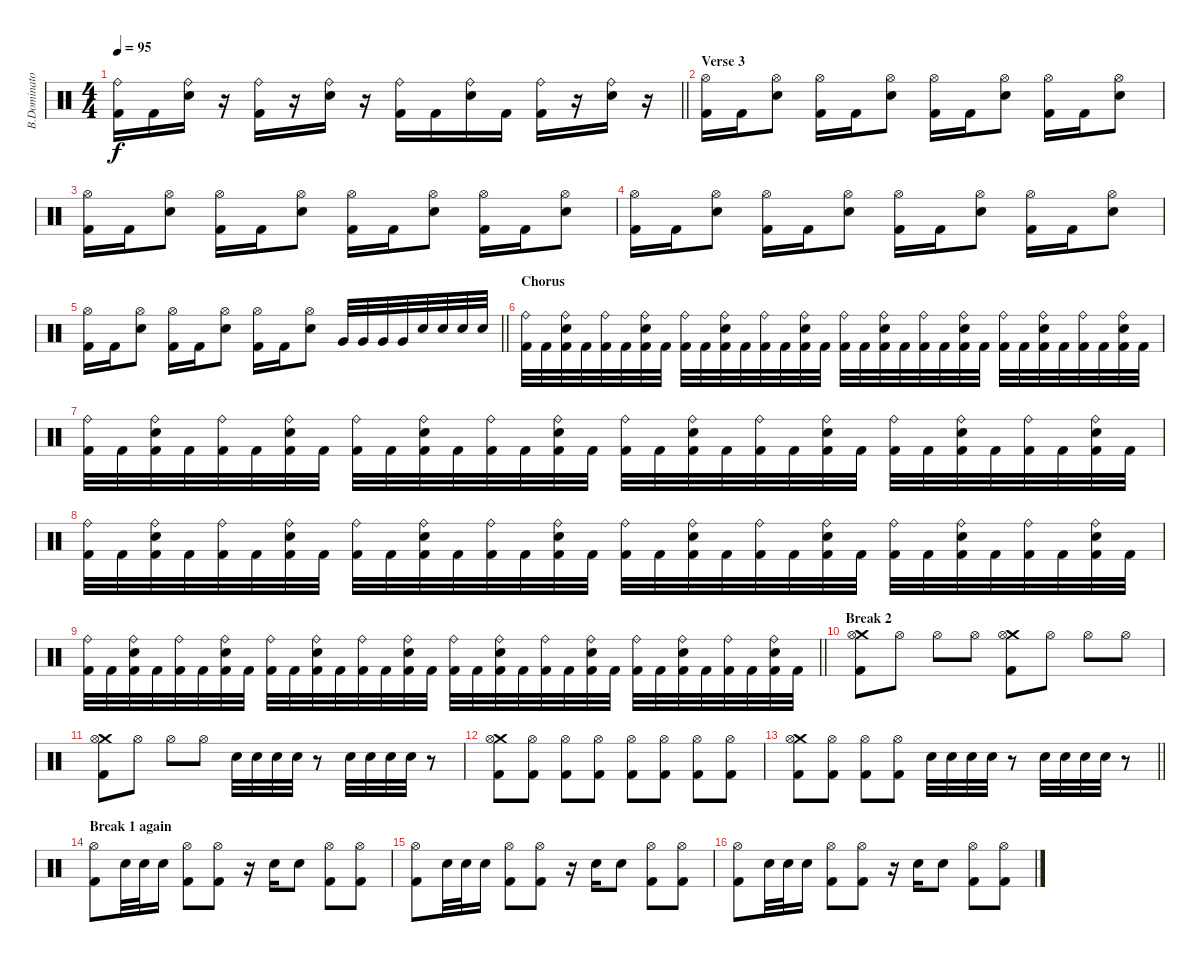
\track ("B.Dominator" "B.Dominato") {instrument percussion}
\staff {score}
\articulation defaults
\ts (4 4)
\tempo 95
\clef neutral
\barLineRight lightlight
\ks c
("Ride (bell)" "Kick (hit) 2").16{dy f} "Kick (hit) 2".16 ("Ride (bell)" "Snare (hit) 2").16 r.16 ("Ride (bell)" "Kick (hit) 2").16 r.16 ("Ride (bell)" "Snare (hit) 2").16 r.16 ("Ride (bell)" "Kick (hit) 2").16 "Kick (hit) 2".16 ("Ride (bell)" "Snare (hit) 2").16 "Kick (hit) 2".16 ("Ride (bell)" "Kick (hit) 2").16 r.16 ("Ride (bell)" "Snare (hit) 2").16 r.16 |
\section ("" "Verse 3")
("Hi-Hat (open)" "Kick (hit) 2").16 "Kick (hit) 2".16 ("Hi-Hat (open)" "Snare (hit) 2").8 ("Hi-Hat (open)" "Kick (hit) 2").16 "Kick (hit) 2".16 ("Hi-Hat (open)" "Snare (hit) 2").8 ("Hi-Hat (open)" "Kick (hit) 2").16 "Kick (hit) 2".16 ("Hi-Hat (open)" "Snare (hit) 2").8 ("Hi-Hat (open)" "Kick (hit) 2").16 "Kick (hit) 2".16 ("Hi-Hat (open)" "Snare (hit) 2").8 |
("Hi-Hat (open)" "Kick (hit) 2").16 "Kick (hit) 2".16 ("Hi-Hat (open)" "Snare (hit) 2").8 ("Hi-Hat (open)" "Kick (hit) 2").16 "Kick (hit) 2".16 ("Hi-Hat (open)" "Snare (hit) 2").8 ("Hi-Hat (open)" "Kick (hit) 2").16 "Kick (hit) 2".16 ("Hi-Hat (open)" "Snare (hit) 2").8 ("Hi-Hat (open)" "Kick (hit) 2").16 "Kick (hit) 2".16 ("Hi-Hat (open)" "Snare (hit) 2").8 |
("Hi-Hat (open)" "Kick (hit) 2").16 "Kick (hit) 2".16 ("Hi-Hat (open)" "Snare (hit) 2").8 ("Hi-Hat (open)" "Kick (hit) 2").16 "Kick (hit) 2".16 ("Hi-Hat (open)" "Snare (hit) 2").8 ("Hi-Hat (open)" "Kick (hit) 2").16 "Kick (hit) 2".16 ("Hi-Hat (open)" "Snare (hit) 2").8 ("Hi-Hat (open)" "Kick (hit) 2").16 "Kick (hit) 2".16 ("Hi-Hat (open)" "Snare (hit) 2").8 |
\barLineRight lightlight
("Hi-Hat (open)" "Kick (hit) 2").16 "Kick (hit) 2".16 ("Hi-Hat (open)" "Snare (hit) 2").8 ("Hi-Hat (open)" "Kick (hit) 2").16 "Kick (hit) 2".16 ("Hi-Hat (open)" "Snare (hit) 2").8 ("Hi-Hat (open)" "Kick (hit) 2").16 "Kick (hit) 2".16 ("Hi-Hat (open)" "Snare (hit) 2").8 "Very Low Tom (hit)".32 "Very Low Tom (hit)".32 "Very Low Tom (hit)".32 "Very Low Tom (hit)".32 "Electric Snare (hit)".32 "Electric Snare (hit)".32 "Electric Snare (hit)".32 "Electric Snare (hit)".32 |
\section ("" "Chorus")
("Ride (bell)" "Kick (hit) 2").32 "Kick (hit) 2".32 ("Ride (bell)" "Snare (hit) 2" "Kick (hit) 2").32 "Kick (hit) 2".32 ("Ride (bell)" "Kick (hit) 2").32 "Kick (hit) 2".32 ("Ride (bell)" "Snare (hit) 2" "Kick (hit) 2").32 "Kick (hit) 2".32 ("Ride (bell)" "Kick (hit) 2").32 "Kick (hit) 2".32 ("Ride (bell)" "Snare (hit) 2" "Kick (hit) 2").32 "Kick (hit) 2".32 ("Ride (bell)" "Kick (hit) 2").32 "Kick (hit) 2".32 ("Ride (bell)" "Snare (hit) 2" "Kick (hit) 2").32 "Kick (hit) 2".32 ("Ride (bell)" "Kick (hit) 2").32 "Kick (hit) 2".32 ("Ride (bell)" "Snare (hit) 2" "Kick (hit) 2").32 "Kick (hit) 2".32 ("Ride (bell)" "Kick (hit) 2").32 "Kick (hit) 2".32 ("Ride (bell)" "Snare (hit) 2" "Kick (hit) 2").32 "Kick (hit) 2".32 ("Ride (bell)" "Kick (hit) 2").32 "Kick (hit) 2".32 ("Ride (bell)" "Snare (hit) 2" "Kick (hit) 2").32 "Kick (hit) 2".32 ("Ride (bell)" "Kick (hit) 2").32 "Kick (hit) 2".32 ("Ride (bell)" "Snare (hit) 2" "Kick (hit) 2").32 "Kick (hit) 2".32 |
("Ride (bell)" "Kick (hit) 2").32 "Kick (hit) 2".32 ("Ride (bell)" "Snare (hit) 2" "Kick (hit) 2").32 "Kick (hit) 2".32 ("Ride (bell)" "Kick (hit) 2").32 "Kick (hit) 2".32 ("Ride (bell)" "Snare (hit) 2" "Kick (hit) 2").32 "Kick (hit) 2".32 ("Ride (bell)" "Kick (hit) 2").32 "Kick (hit) 2".32 ("Ride (bell)" "Snare (hit) 2" "Kick (hit) 2").32 "Kick (hit) 2".32 ("Ride (bell)" "Kick (hit) 2").32 "Kick (hit) 2".32 ("Ride (bell)" "Snare (hit) 2" "Kick (hit) 2").32 "Kick (hit) 2".32 ("Ride (bell)" "Kick (hit) 2").32 "Kick (hit) 2".32 ("Ride (bell)" "Snare (hit) 2" "Kick (hit) 2").32 "Kick (hit) 2".32 ("Ride (bell)" "Kick (hit) 2").32 "Kick (hit) 2".32 ("Ride (bell)" "Snare (hit) 2" "Kick (hit) 2").32 "Kick (hit) 2".32 ("Ride (bell)" "Kick (hit) 2").32 "Kick (hit) 2".32 ("Ride (bell)" "Snare (hit) 2" "Kick (hit) 2").32 "Kick (hit) 2".32 ("Ride (bell)" "Kick (hit) 2").32 "Kick (hit) 2".32 ("Ride (bell)" "Snare (hit) 2" "Kick (hit) 2").32 "Kick (hit) 2".32 |
("Ride (bell)" "Kick (hit) 2").32 "Kick (hit) 2".32 ("Ride (bell)" "Snare (hit) 2" "Kick (hit) 2").32 "Kick (hit) 2".32 ("Ride (bell)" "Kick (hit) 2").32 "Kick (hit) 2".32 ("Ride (bell)" "Snare (hit) 2" "Kick (hit) 2").32 "Kick (hit) 2".32 ("Ride (bell)" "Kick (hit) 2").32 "Kick (hit) 2".32 ("Ride (bell)" "Snare (hit) 2" "Kick (hit) 2").32 "Kick (hit) 2".32 ("Ride (bell)" "Kick (hit) 2").32 "Kick (hit) 2".32 ("Ride (bell)" "Snare (hit) 2" "Kick (hit) 2").32 "Kick (hit) 2".32 ("Ride (bell)" "Kick (hit) 2").32 "Kick (hit) 2".32 ("Ride (bell)" "Snare (hit) 2" "Kick (hit) 2").32 "Kick (hit) 2".32 ("Ride (bell)" "Kick (hit) 2").32 "Kick (hit) 2".32 ("Ride (bell)" "Snare (hit) 2" "Kick (hit) 2").32 "Kick (hit) 2".32 ("Ride (bell)" "Kick (hit) 2").32 "Kick (hit) 2".32 ("Ride (bell)" "Snare (hit) 2" "Kick (hit) 2").32 "Kick (hit) 2".32 ("Ride (bell)" "Kick (hit) 2").32 "Kick (hit) 2".32 ("Ride (bell)" "Snare (hit) 2" "Kick (hit) 2").32 "Kick (hit) 2".32 |
\barLineRight lightlight
("Ride (bell)" "Kick (hit) 2").32 "Kick (hit) 2".32 ("Ride (bell)" "Snare (hit) 2" "Kick (hit) 2").32 "Kick (hit) 2".32 ("Ride (bell)" "Kick (hit) 2").32 "Kick (hit) 2".32 ("Ride (bell)" "Snare (hit) 2" "Kick (hit) 2").32 "Kick (hit) 2".32 ("Ride (bell)" "Kick (hit) 2").32 "Kick (hit) 2".32 ("Ride (bell)" "Snare (hit) 2" "Kick (hit) 2").32 "Kick (hit) 2".32 ("Ride (bell)" "Kick (hit) 2").32 "Kick (hit) 2".32 ("Ride (bell)" "Snare (hit) 2" "Kick (hit) 2").32 "Kick (hit) 2".32 ("Ride (bell)" "Kick (hit) 2").32 "Kick (hit) 2".32 ("Ride (bell)" "Snare (hit) 2" "Kick (hit) 2").32 "Kick (hit) 2".32 ("Ride (bell)" "Kick (hit) 2").32 "Kick (hit) 2".32 ("Ride (bell)" "Snare (hit) 2" "Kick (hit) 2").32 "Kick (hit) 2".32 ("Ride (bell)" "Kick (hit) 2").32 "Kick (hit) 2".32 ("Ride (bell)" "Snare (hit) 2" "Kick (hit) 2").32 "Kick (hit) 2".32 ("Ride (bell)" "Kick (hit) 2").32 "Kick (hit) 2".32 ("Ride (bell)" "Snare (hit) 2" "Kick (hit) 2").32 "Kick (hit) 2".32 |
\section ("" "Break 2")
("Crash medium (hit)" "Hi-Hat (open)" "Kick (hit) 2").8 "Hi-Hat (open)".8 "Hi-Hat (open)".8 "Hi-Hat (open)".8 ("Crash medium (hit)" "Hi-Hat (open)" "Kick (hit) 2").8 "Hi-Hat (open)".8 "Hi-Hat (open)".8 "Hi-Hat (open)".8 |
("Crash medium (hit)" "Hi-Hat (open)" "Kick (hit) 2").8 "Hi-Hat (open)".8 "Hi-Hat (open)".8 "Hi-Hat (open)".8 "Snare (hit) 2".32 "Snare (hit) 2".32 "Snare (hit) 2".32 "Snare (hit) 2".32 r.8 "Snare (hit) 2".32 "Snare (hit) 2".32 "Snare (hit) 2".32 "Snare (hit) 2".32 r.8 |
("Crash medium (hit)" "Hi-Hat (open)" "Kick (hit) 2").8 ("Hi-Hat (open)" "Kick (hit) 2").8 ("Hi-Hat (open)" "Kick (hit) 2").8 ("Hi-Hat (open)" "Kick (hit) 2").8 ("Hi-Hat (open)" "Kick (hit) 2").8 ("Hi-Hat (open)" "Kick (hit) 2").8 ("Hi-Hat (open)" "Kick (hit) 2").8 ("Hi-Hat (open)" "Kick (hit) 2").8 |
\barLineRight lightlight
("Crash medium (hit)" "Hi-Hat (open)" "Kick (hit) 2").8 ("Hi-Hat (open)" "Kick (hit) 2").8 ("Hi-Hat (open)" "Kick (hit) 2").8 ("Hi-Hat (open)" "Kick (hit) 2").8 "Snare (hit) 2".32 "Snare (hit) 2".32 "Snare (hit) 2".32 "Snare (hit) 2".32 r.8 "Snare (hit) 2".32 "Snare (hit) 2".32 "Snare (hit) 2".32 "Snare (hit) 2".32 r.8 |
\section ("" "Break 1 again")
("Hi-Hat (open)" "Kick (hit) 2").8 "Snare (hit) 2".32 "Snare (hit) 2".32 "Snare (hit) 2".16 ("Hi-Hat (open)" "Kick (hit) 2").8 ("Hi-Hat (open)" "Kick (hit) 2").8 r.16 "Snare (hit) 2".16 "Snare (hit) 2".8 ("Hi-Hat (open)" "Kick (hit) 2").8 ("Hi-Hat (open)" "Kick (hit) 2").8 |
("Hi-Hat (open)" "Kick (hit) 2").8 "Snare (hit) 2".32 "Snare (hit) 2".32 "Snare (hit) 2".16 ("Hi-Hat (open)" "Kick (hit) 2").8 ("Hi-Hat (open)" "Kick (hit) 2").8 r.16 "Snare (hit) 2".16 "Snare (hit) 2".8 ("Hi-Hat (open)" "Kick (hit) 2").8 ("Hi-Hat (open)" "Kick (hit) 2").8 |
("Hi-Hat (open)" "Kick (hit) 2").8 "Snare (hit) 2".32 "Snare (hit) 2".32 "Snare (hit) 2".16 ("Hi-Hat (open)" "Kick (hit) 2").8 ("Hi-Hat (open)" "Kick (hit) 2").8 r.16 "Snare (hit) 2".16 "Snare (hit) 2".8 ("Hi-Hat (open)" "Kick (hit) 2").8 ("Hi-Hat (open)" "Kick (hit) 2").8
